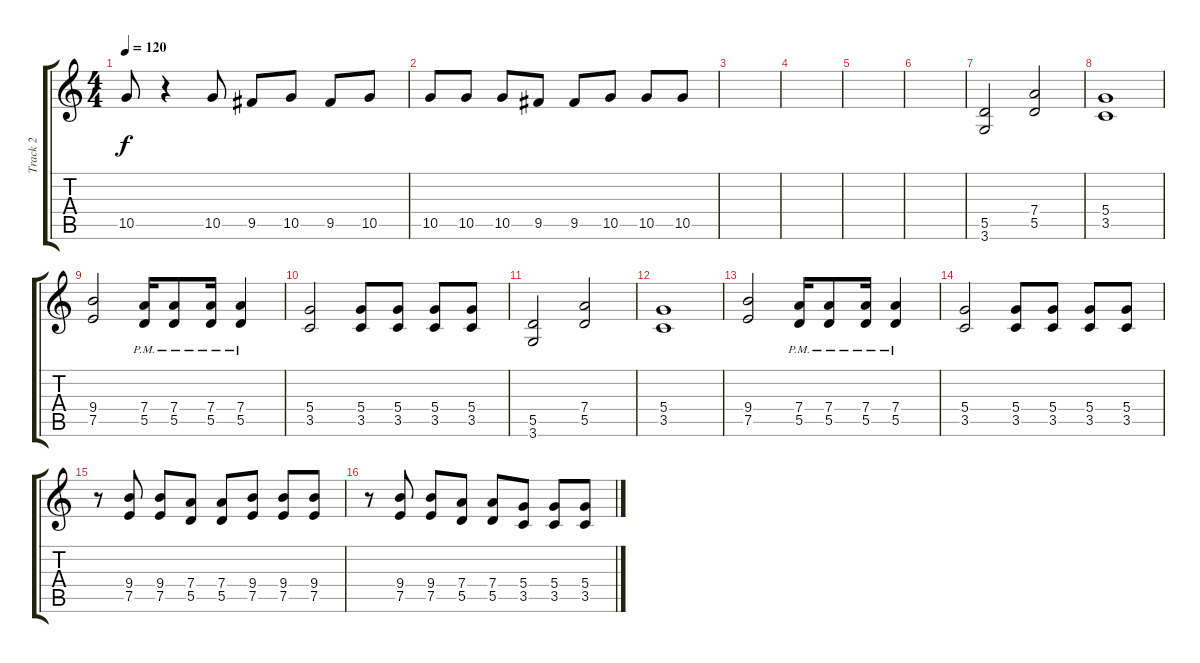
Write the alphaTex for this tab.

\track ("Track 2" "Track 2") {instrument overdrivenguitar}
\staff {score tabs}
\tuning (E4 B3 G3 D3 A2 E2) {hide}
\ts (4 4)
\tempo 120
\clef g2
\ks c
10.5.8{dy f} r.4 10.5.8 9.5.8 10.5.8 9.5.8 10.5.8 |
10.5.8 10.5.8 10.5.8 9.5.8 9.5.8 10.5.8 10.5.8 10.5.8 |
|
|
|
|
(5.5 3.6).2{volume 16} (7.4 5.5).2 |
(5.4 3.5).1 |
(9.4 7.5).2 (7.4{pm} 5.5{pm}).16 (7.4{pm} 5.5{pm}).8 (7.4{pm} 5.5{pm}).16 (7.4{pm} 5.5{pm}).4 |
(5.4 3.5).2 (5.4 3.5).8 (5.4 3.5).8 (5.4 3.5).8 (5.4 3.5).8 |
(5.5 3.6).2{volume 16} (7.4 5.5).2 |
(5.4 3.5).1 |
(9.4 7.5).2 (7.4{pm} 5.5{pm}).16 (7.4{pm} 5.5{pm}).8 (7.4{pm} 5.5{pm}).16 (7.4{pm} 5.5{pm}).4 |
(5.4 3.5).2 (5.4 3.5).8 (5.4 3.5).8 (5.4 3.5).8 (5.4 3.5).8 |
r.8 (9.4 7.5).8 (9.4 7.5).8 (7.4 5.5).8 (7.4 5.5).8 (9.4 7.5).8 (9.4 7.5).8 (9.4 7.5).8 |
r.8 (9.4 7.5).8 (9.4 7.5).8 (7.4 5.5).8 (7.4 5.5).8 (5.4 3.5).8 (5.4 3.5).8 (5.4 3.5).8
